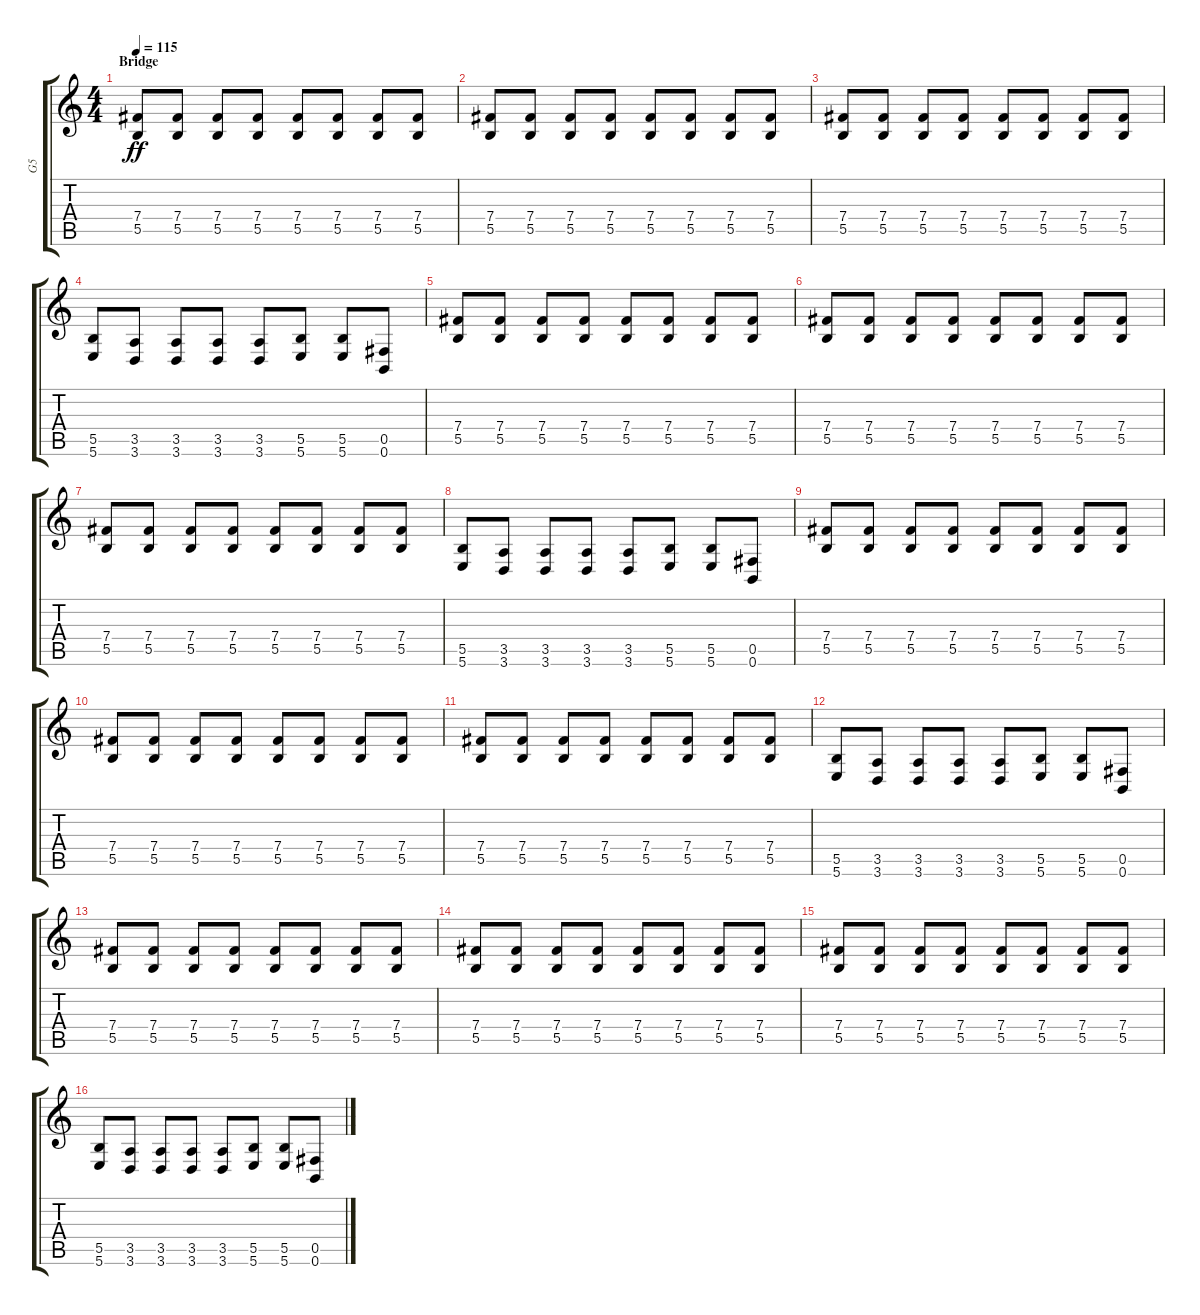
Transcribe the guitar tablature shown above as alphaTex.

\track ("G5" "G5") {instrument distortionguitar}
\staff {score tabs}
\tuning (Db4 Ab3 E3 B2 Gb2 B1) {hide}
\ts (4 4)
\section ("" "Bridge")
\tempo 115
\clef g2
\ks c
(7.4 5.5).8{dy ff} (7.4 5.5).8 (7.4 5.5).8 (7.4 5.5).8 (7.4 5.5).8 (7.4 5.5).8 (7.4 5.5).8 (7.4 5.5).8 |
(7.4 5.5).8 (7.4 5.5).8 (7.4 5.5).8 (7.4 5.5).8 (7.4 5.5).8 (7.4 5.5).8 (7.4 5.5).8 (7.4 5.5).8 |
(7.4 5.5).8 (7.4 5.5).8 (7.4 5.5).8 (7.4 5.5).8 (7.4 5.5).8 (7.4 5.5).8 (7.4 5.5).8 (7.4 5.5).8 |
(5.5 5.6).8 (3.5 3.6).8 (3.5 3.6).8 (3.5 3.6).8 (3.5 3.6).8 (5.5 5.6).8 (5.5 5.6).8 (0.5 0.6).8 |
(7.4 5.5).8 (7.4 5.5).8 (7.4 5.5).8 (7.4 5.5).8 (7.4 5.5).8 (7.4 5.5).8 (7.4 5.5).8 (7.4 5.5).8 |
(7.4 5.5).8 (7.4 5.5).8 (7.4 5.5).8 (7.4 5.5).8 (7.4 5.5).8 (7.4 5.5).8 (7.4 5.5).8 (7.4 5.5).8 |
(7.4 5.5).8 (7.4 5.5).8 (7.4 5.5).8 (7.4 5.5).8 (7.4 5.5).8 (7.4 5.5).8 (7.4 5.5).8 (7.4 5.5).8 |
(5.5 5.6).8 (3.5 3.6).8 (3.5 3.6).8 (3.5 3.6).8 (3.5 3.6).8 (5.5 5.6).8 (5.5 5.6).8 (0.5 0.6).8 |
(7.4 5.5).8 (7.4 5.5).8 (7.4 5.5).8 (7.4 5.5).8 (7.4 5.5).8 (7.4 5.5).8 (7.4 5.5).8 (7.4 5.5).8 |
(7.4 5.5).8 (7.4 5.5).8 (7.4 5.5).8 (7.4 5.5).8 (7.4 5.5).8 (7.4 5.5).8 (7.4 5.5).8 (7.4 5.5).8 |
(7.4 5.5).8 (7.4 5.5).8 (7.4 5.5).8 (7.4 5.5).8 (7.4 5.5).8 (7.4 5.5).8 (7.4 5.5).8 (7.4 5.5).8 |
(5.5 5.6).8 (3.5 3.6).8 (3.5 3.6).8 (3.5 3.6).8 (3.5 3.6).8 (5.5 5.6).8 (5.5 5.6).8 (0.5 0.6).8 |
(7.4 5.5).8 (7.4 5.5).8 (7.4 5.5).8 (7.4 5.5).8 (7.4 5.5).8 (7.4 5.5).8 (7.4 5.5).8 (7.4 5.5).8 |
(7.4 5.5).8 (7.4 5.5).8 (7.4 5.5).8 (7.4 5.5).8 (7.4 5.5).8 (7.4 5.5).8 (7.4 5.5).8 (7.4 5.5).8 |
(7.4 5.5).8 (7.4 5.5).8 (7.4 5.5).8 (7.4 5.5).8 (7.4 5.5).8 (7.4 5.5).8 (7.4 5.5).8 (7.4 5.5).8 |
(5.5 5.6).8 (3.5 3.6).8 (3.5 3.6).8 (3.5 3.6).8 (3.5 3.6).8 (5.5 5.6).8 (5.5 5.6).8 (0.5 0.6).8
